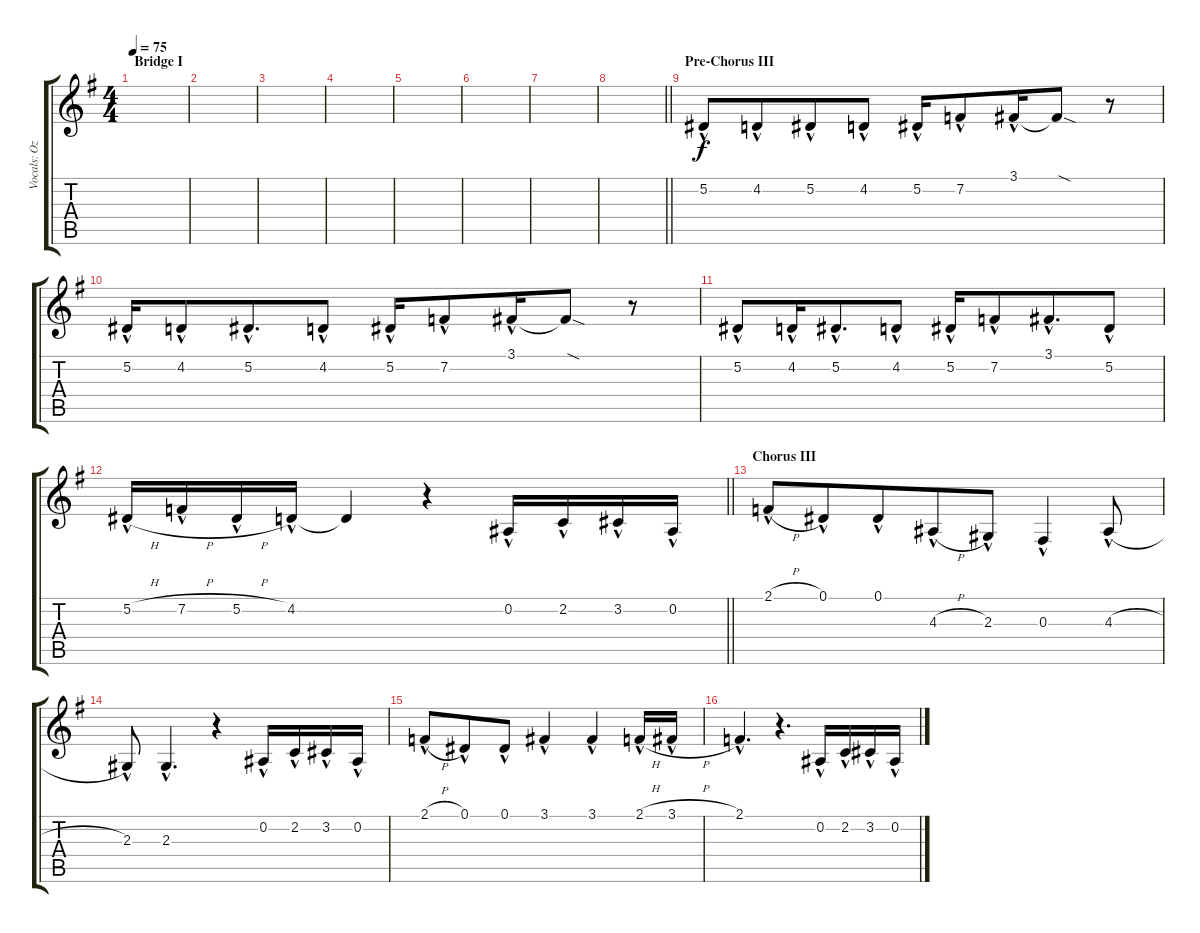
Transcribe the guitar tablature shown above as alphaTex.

\track ("Vocals: Ozzy" "Vocals: Oz") {instrument lead2sawtooth}
\staff {score tabs}
\tuning (Eb4 Bb3 Gb3 Db3 Ab2 Eb2) {hide}
\ts (4 4)
\section ("" "Bridge I")
\tempo 75
\clef g2
\ks g
|
|
|
|
|
|
|
\barLineRight lightlight
|
\section ("" "Pre-Chorus III")
5.2{hac}.8 4.2{hac}.8{beam merge} 5.2{hac}.8 4.2{hac}.8{beam split} 5.2{hac}.16 7.2{hac}.8 3.1{hac}.16{beam merge} 3.1{sod t}.8 r.8 |
5.2{hac}.16 4.2{hac}.8 5.2{hac}.8{d beam merge} 4.2{hac}.8{beam split} 5.2{hac}.16 7.2{hac}.8 3.1{hac}.16{beam merge} 3.1{sod t}.8 r.8 |
5.2{hac}.8 4.2{hac}.16 5.2{hac}.8{d beam merge} 4.2{hac}.8{beam split} 5.2{hac}.16 7.2{hac}.8 3.1{hac}.8{d beam merge} 5.2{hac}.8 |
\barLineRight lightlight
5.2{h hac}.16 7.2{h hac}.16 5.2{h hac}.16 4.2{hac}.16 4.2{t}.4 r.4 0.2{hac}.16 2.2{hac}.16 3.2{hac}.16 0.2{hac}.16 |
\section ("" "Chorus III")
2.1{h hac}.8 0.1{hac}.8{beam merge} 0.1{hac}.8 4.3{h hac}.8{beam merge} 2.3{hac}.8 0.3{hac}.4 4.3{h hac}.8 |
2.3{hac}.8 2.3{hac}.4{d} r.4 0.2{hac}.16 2.2{hac}.16 3.2{hac}.16 0.2{hac}.16 |
2.1{h hac}.8 0.1{hac}.8{beam merge} 0.1{hac}.8 3.1{hac}.4 3.1{hac}.4 2.1{h hac}.16 3.1{h hac}.16 |
2.1{hac}.4{d} r.4{d} 0.2{hac}.16 2.2{hac}.16 3.2{hac}.16 0.2{hac}.16
